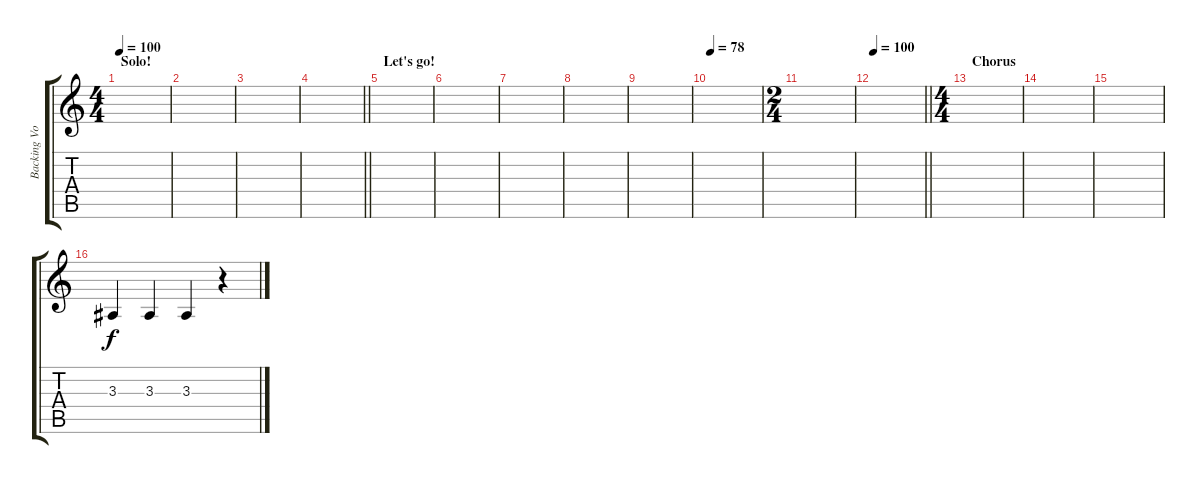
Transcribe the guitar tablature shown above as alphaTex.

\track ("Backing Vox" "Backing Vo") {instrument clarinet}
\staff {score tabs}
\tuning (E4 B3 G3 D3 A2 E2) {hide}
\ts (4 4)
\section ("" "Solo!")
\tempo 100
\clef g2
\ks c
|
|
|
\barLineRight lightlight
|
\section ("" "Let's go!")
|
|
|
|
|
\tempo 78
|
\ts (2 4)
|
\tempo 100
\barLineRight lightlight
|
\ts (4 4)
\section ("" "Chorus")
|
|
|
3.3.4{dy f} 3.3.4 3.3.4 r.4
